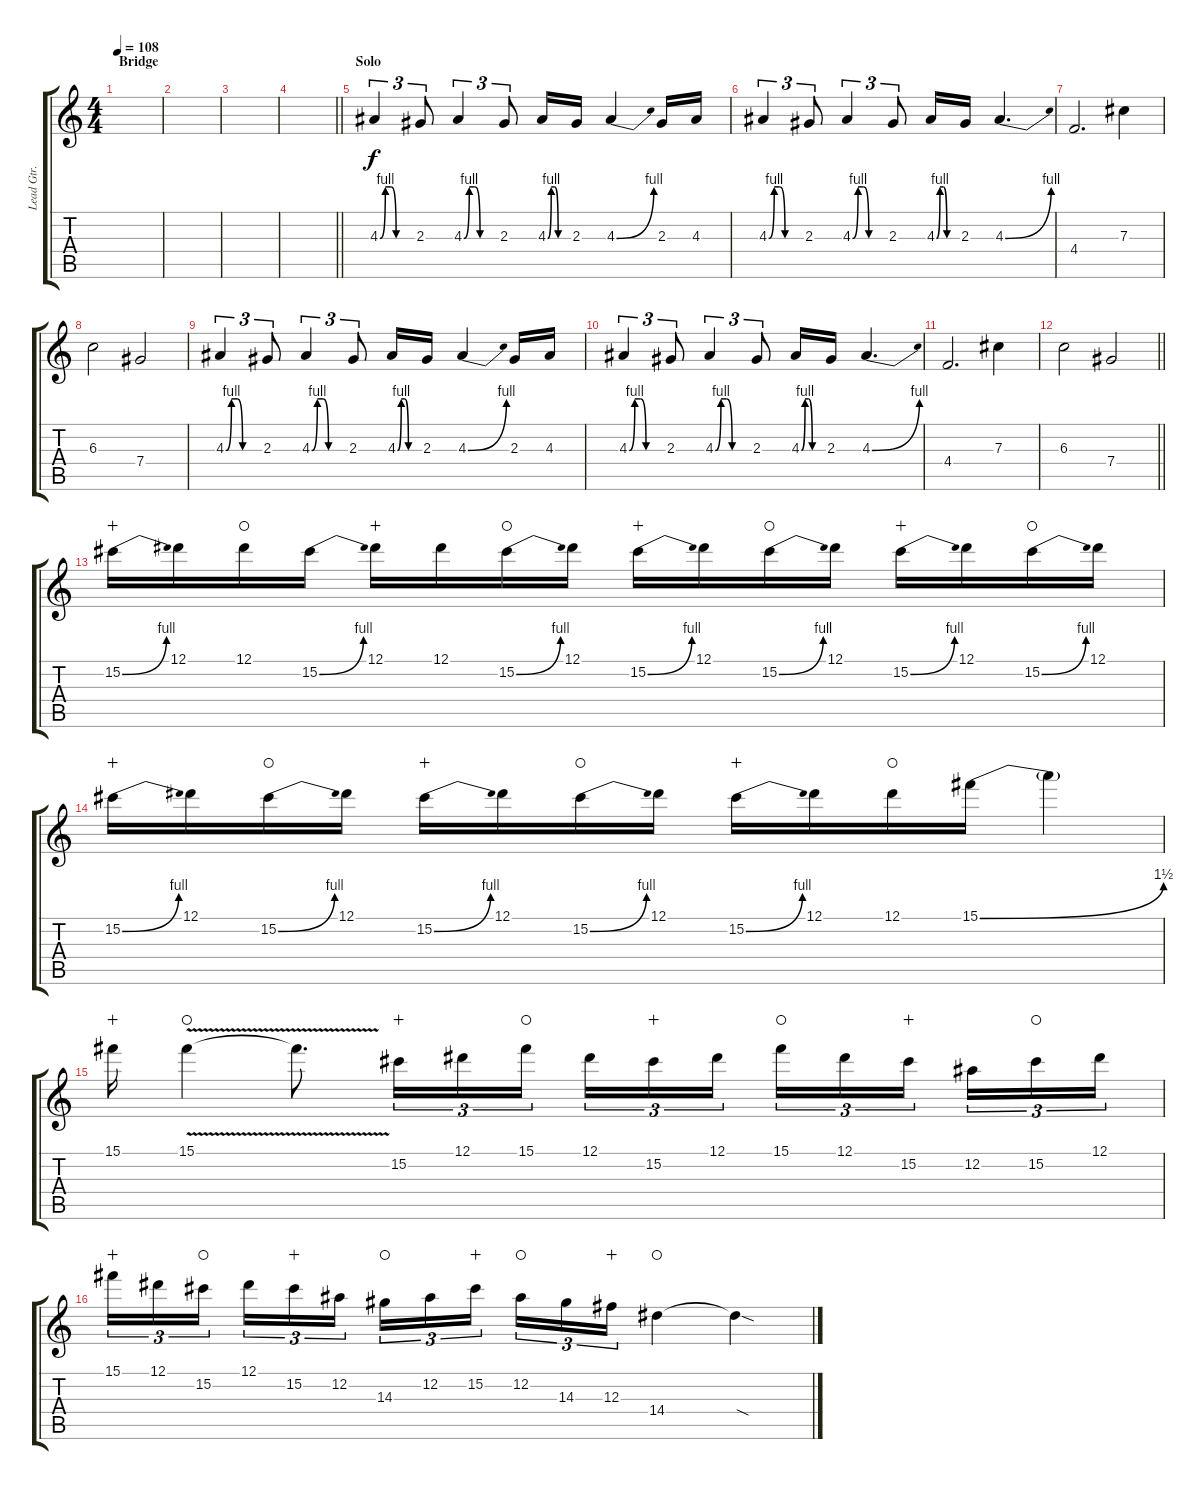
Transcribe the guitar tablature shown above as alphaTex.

\track ("Lead Gtr." "Lead Gtr.") {instrument distortionguitar}
\staff {score tabs}
\tuning (Eb4 Bb3 Gb3 Db3 Ab2 Eb2) {hide}
\ts (4 4)
\section ("" "Bridge")
\tempo 108
\clef g2
\ks c
|
|
|
\barLineRight lightlight
|
\section ("" "Solo")
4.3{be (custom 0 0 10 4 20 4 30 0 60 0)}.4{tu (3 2)} 2.3.8{tu (3 2)} 4.3{be (custom 0 0 10 4 20 4 30 0 60 0)}.4{tu (3 2)} 2.3.8{tu (3 2)} 4.3{be (custom 0 0 10 4 20 4 30 0 60 0)}.16 2.3.16 4.3{be (bend 0 0 60 4)}.4 2.3.16 4.3.16 |
4.3{be (custom 0 0 10 4 20 4 30 0 60 0)}.4{tu (3 2)} 2.3.8{tu (3 2)} 4.3{be (custom 0 0 10 4 20 4 30 0 60 0)}.4{tu (3 2)} 2.3.8{tu (3 2)} 4.3{be (custom 0 0 10 4 20 4 30 0 60 0)}.16 2.3.16 4.3{be (bend 0 0 60 4)}.4{d} |
4.4.2{d} 7.3.4 |
6.3.2 7.4.2 |
4.3{be (custom 0 0 10 4 20 4 30 0 60 0)}.4{tu (3 2)} 2.3.8{tu (3 2)} 4.3{be (custom 0 0 10 4 20 4 30 0 60 0)}.4{tu (3 2)} 2.3.8{tu (3 2)} 4.3{be (custom 0 0 10 4 20 4 30 0 60 0)}.16 2.3.16 4.3{be (bend 0 0 60 4)}.4 2.3.16 4.3.16 |
4.3{be (custom 0 0 10 4 20 4 30 0 60 0)}.4{tu (3 2)} 2.3.8{tu (3 2)} 4.3{be (custom 0 0 10 4 20 4 30 0 60 0)}.4{tu (3 2)} 2.3.8{tu (3 2)} 4.3{be (custom 0 0 10 4 20 4 30 0 60 0)}.16 2.3.16 4.3{be (bend 0 0 60 4)}.4{d} |
4.4.2{d} 7.3.4 |
\barLineRight lightlight
6.3.2 7.4.2 |
\section ("" "")
15.2{be (bend 0 0 60 4)}.16{wahc} 12.1.16 12.1.16{waho} 15.2{be (bend 0 0 60 4)}.16 12.1.16{wahc} 12.1.16 15.2{be (bend 0 0 60 4)}.16{waho} 12.1.16 15.2{be (bend 0 0 60 4)}.16{wahc} 12.1.16 15.2{be (bend 0 0 60 4)}.16{waho} 12.1.16 15.2{be (bend 0 0 60 4)}.16{wahc} 12.1.16 15.2{be (bend 0 0 60 4)}.16{waho} 12.1.16 |
15.2{be (bend 0 0 60 4)}.16{wahc} 12.1.16 15.2{be (bend 0 0 60 4)}.16{waho} 12.1.16 15.2{be (bend 0 0 60 4)}.16{wahc} 12.1.16 15.2{be (bend 0 0 60 4)}.16{waho} 12.1.16 15.2{be (bend 0 0 60 4)}.16{wahc} 12.1.16 12.1.16{waho} 15.1{be (bend 0 0 60 6)}.16 15.1{t}.4 |
15.1.16{wahc} 15.1{v}.4{waho} 15.1{t}.8{d} 15.2.16{tu (3 2) wahc} 12.1.16{tu (3 2)} 15.1.16{tu (3 2) waho beam splitsecondary} 12.1.16{tu (3 2)} 15.2.16{tu (3 2) wahc} 12.1.16{tu (3 2)} 15.1.16{tu (3 2) waho} 12.1.16{tu (3 2)} 15.2.16{tu (3 2) wahc beam splitsecondary} 12.2.16{tu (3 2)} 15.2.16{tu (3 2) waho} 12.1.16{tu (3 2)} |
15.1.16{tu (3 2) wahc} 12.1.16{tu (3 2)} 15.2.16{tu (3 2) waho beam splitsecondary} 12.1.16{tu (3 2)} 15.2.16{tu (3 2) wahc} 12.2.16{tu (3 2)} 14.3.16{tu (3 2) waho} 12.2.16{tu (3 2)} 15.2.16{tu (3 2) wahc beam splitsecondary} 12.2.16{tu (3 2) waho} 14.3.16{tu (3 2)} 12.3.16{tu (3 2) wahc} 14.4.4{waho} 14.4{sod t}.4
